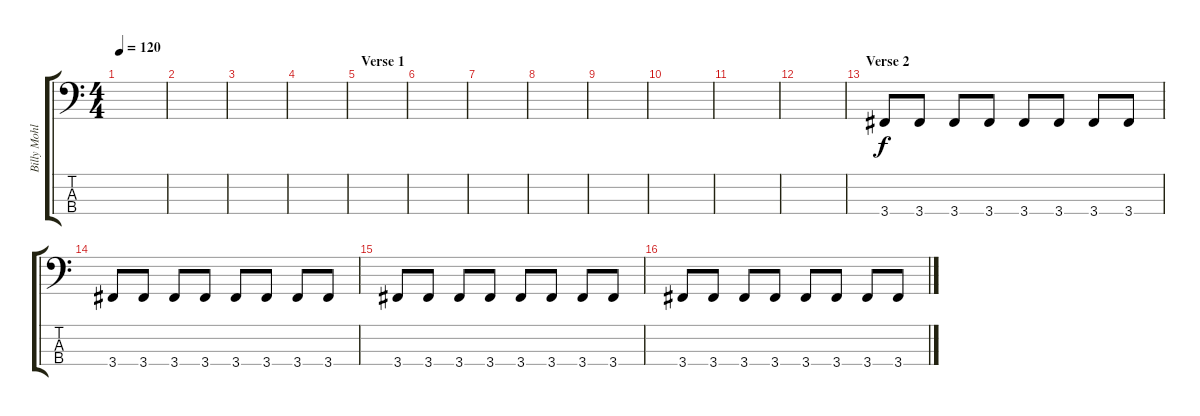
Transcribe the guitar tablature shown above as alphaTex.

\track ("Billy Mohler (Bass)" "Billy Mohl") {instrument electricbassfinger}
\staff {score tabs}
\tuning (Gb2 Db2 Ab1 Eb1) {hide}
\ts (4 4)
\tempo 120
\clef f4
\ks c
|
|
|
|
\section ("" "Verse 1")
|
|
|
|
|
|
|
|
\section ("" "Verse 2")
3.4.8 3.4.8 3.4.8 3.4.8 3.4.8 3.4.8 3.4.8 3.4.8 |
3.4.8 3.4.8 3.4.8 3.4.8 3.4.8 3.4.8 3.4.8 3.4.8 |
3.4.8 3.4.8 3.4.8 3.4.8 3.4.8 3.4.8 3.4.8 3.4.8 |
3.4.8 3.4.8 3.4.8 3.4.8 3.4.8 3.4.8 3.4.8 3.4.8
